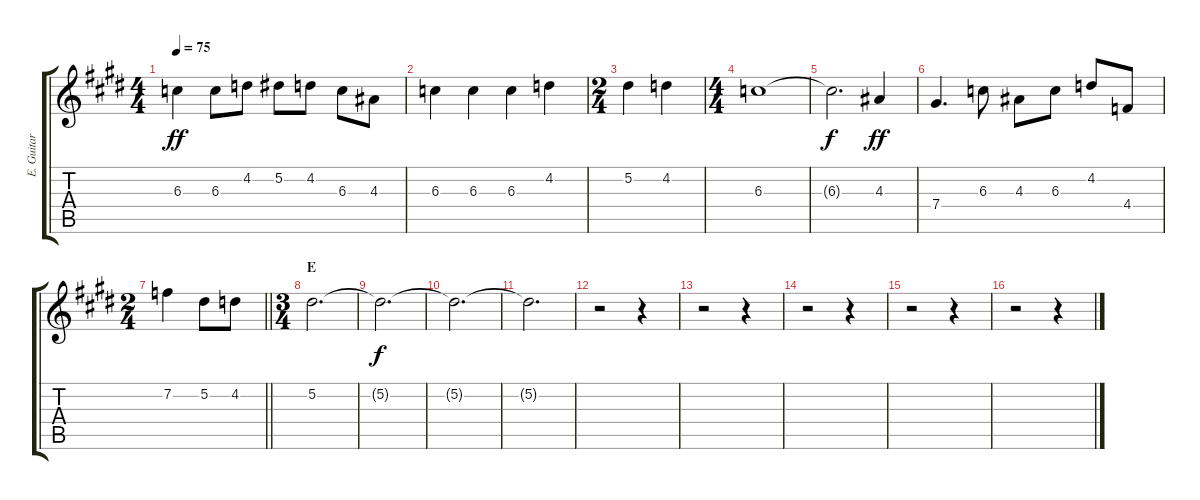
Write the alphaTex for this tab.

\track ("E. Guitar II" "E. Guitar ") {instrument overdrivenguitar}
\staff {score tabs}
\tuning (Eb4 Bb3 Gb3 Db3 Ab2 Eb2) {hide}
\ts (4 4)
\tempo 75
\clef g2
\ks e
6.3.4{dy ff} 6.3.8 4.2.8 5.2.8 4.2.8 6.3.8 4.3.8 |
6.3.4 6.3.4 6.3.4 4.2.4 |
\ts (2 4)
5.2.4 4.2.4 |
\ts (4 4)
6.3.1 |
6.3{t}.2{d dy f} 4.3.4{dy ff} |
7.4.4{d} 6.3.8 4.3.8 6.3.8 4.2.8 4.4.8 |
\ts (2 4)
\barLineRight lightlight
7.2.4 5.2.8 4.2.8 |
\ts (3 4)
\section ("" "E")
5.2.2{d} |
5.2{t}.2{d dy f} |
5.2{t}.2{d} |
5.2{t}.2{d} |
r.2 r.4 |
r.2 r.4 |
r.2 r.4 |
r.2 r.4 |
r.2 r.4
